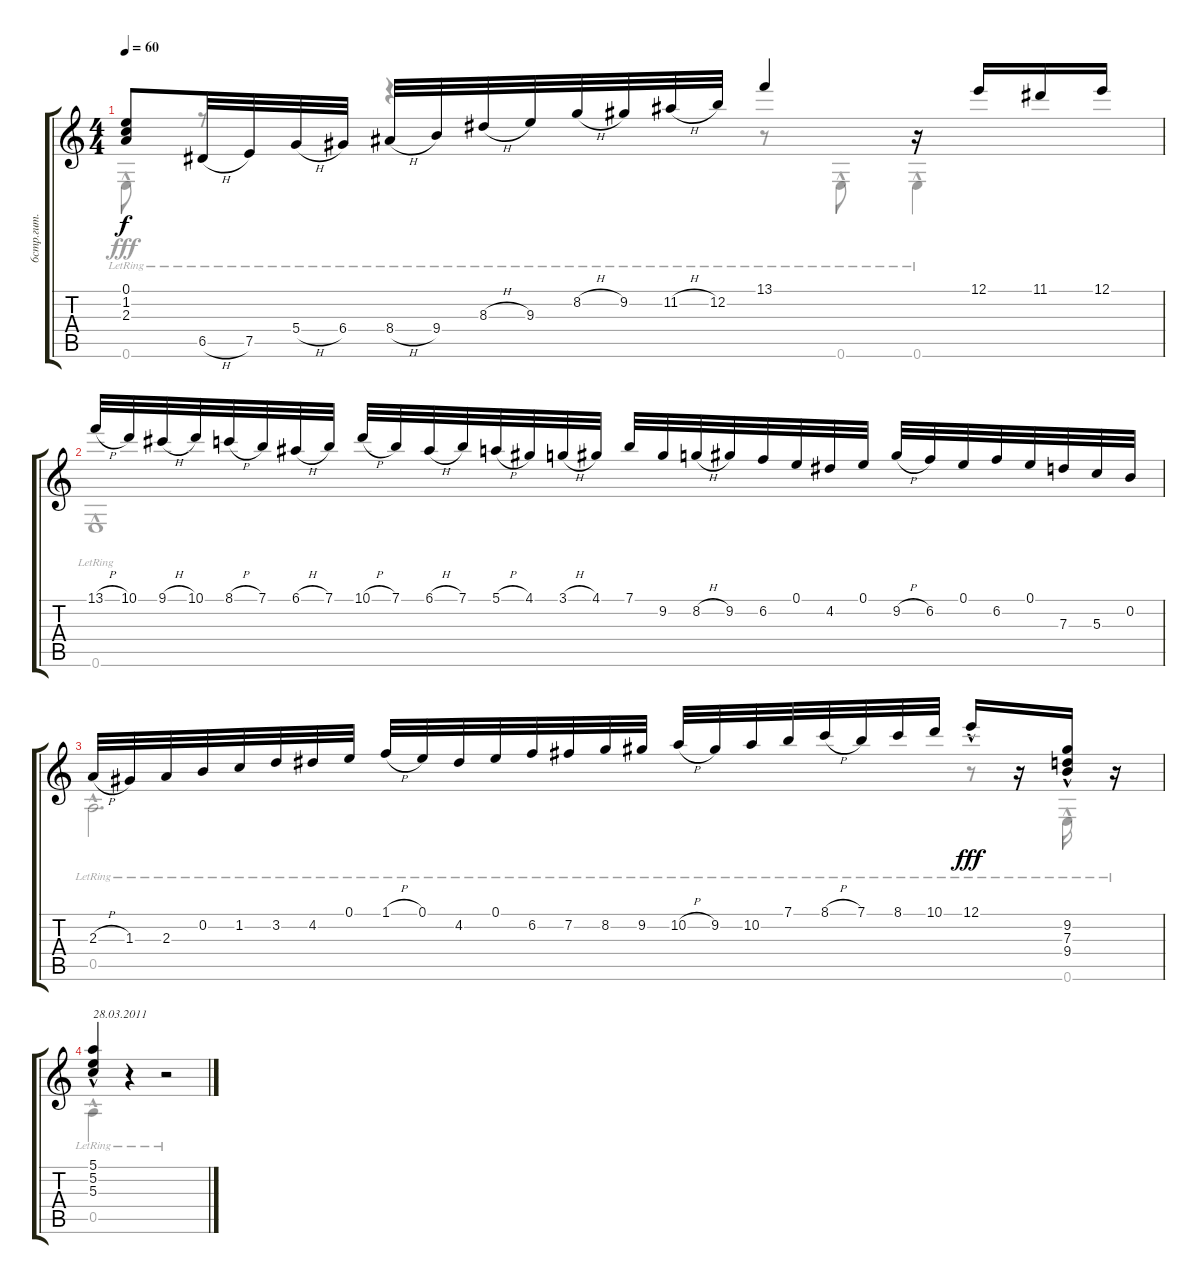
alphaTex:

\track ("6стр.гит." "6стр.гит.") {instrument acousticguitarnylon}
\staff {score tabs}
\tuning (E4 B3 G3 D3 A2 E2) {hide}
\voice
\ts (4 4)
\tempo 60
\clef g2
\ks aminor
(0.1 1.2 2.3).8{dy f} 6.5{h}.32 7.5.32 5.4{h}.32 6.4.32 8.4{h}.32 9.4.32 8.3{h}.32 9.3.32 8.2{h}.32 9.2.32 11.2{h}.32 12.2.32 13.1.4 r.16 12.1.16 11.1.16 12.1.16 |
13.1{h}.32 10.1.32 9.1{h}.32 10.1.32 8.1{h}.32 7.1.32 6.1{h}.32 7.1.32 10.1{h}.32 7.1.32 6.1{h}.32 7.1.32 5.1{h}.32 4.1.32 3.1{h}.32 4.1.32 7.1.32 9.2.32 8.2{h}.32 9.2.32 6.2.32 0.1.32 4.2.32 0.1.32 9.2{h}.32 6.2.32 0.1.32 6.2.32 0.1.32 7.3.32 5.3.32 0.2.32 |
2.3{h}.32 1.3.32 2.3.32 0.2.32 1.2.32 3.2.32 4.2.32 0.1.32 1.1{h}.32 0.1.32 4.2.32 0.1.32 6.2.32 7.2.32 8.2.32 9.2.32 10.2{h}.32 9.2.32 10.2.32 7.1.32 8.1{h}.32 7.1.32 8.1.32 10.1.32 12.1{hac}.16{dy fff} r.16 (9.2{hac} 7.3{hac} 9.4{hac}).16 r.16 |
(5.1{hac} 5.2{hac} 5.3{hac}).4{txt "28.03.2011"} r.4 r.2
\voice
\clef g2
\ottava regular
\simile none
\ks aminor
0.6{hac lr}.8{dy fff} r.8 r.4 r.8 0.6{hac lr}.8 0.6{hac lr}.4 |
0.6{hac lr}.1 |
0.5{hac lr}.2{d} r.8 0.6{hac lr}.16 r.16 |
0.5{hac lr}.4 r.4 r.2
